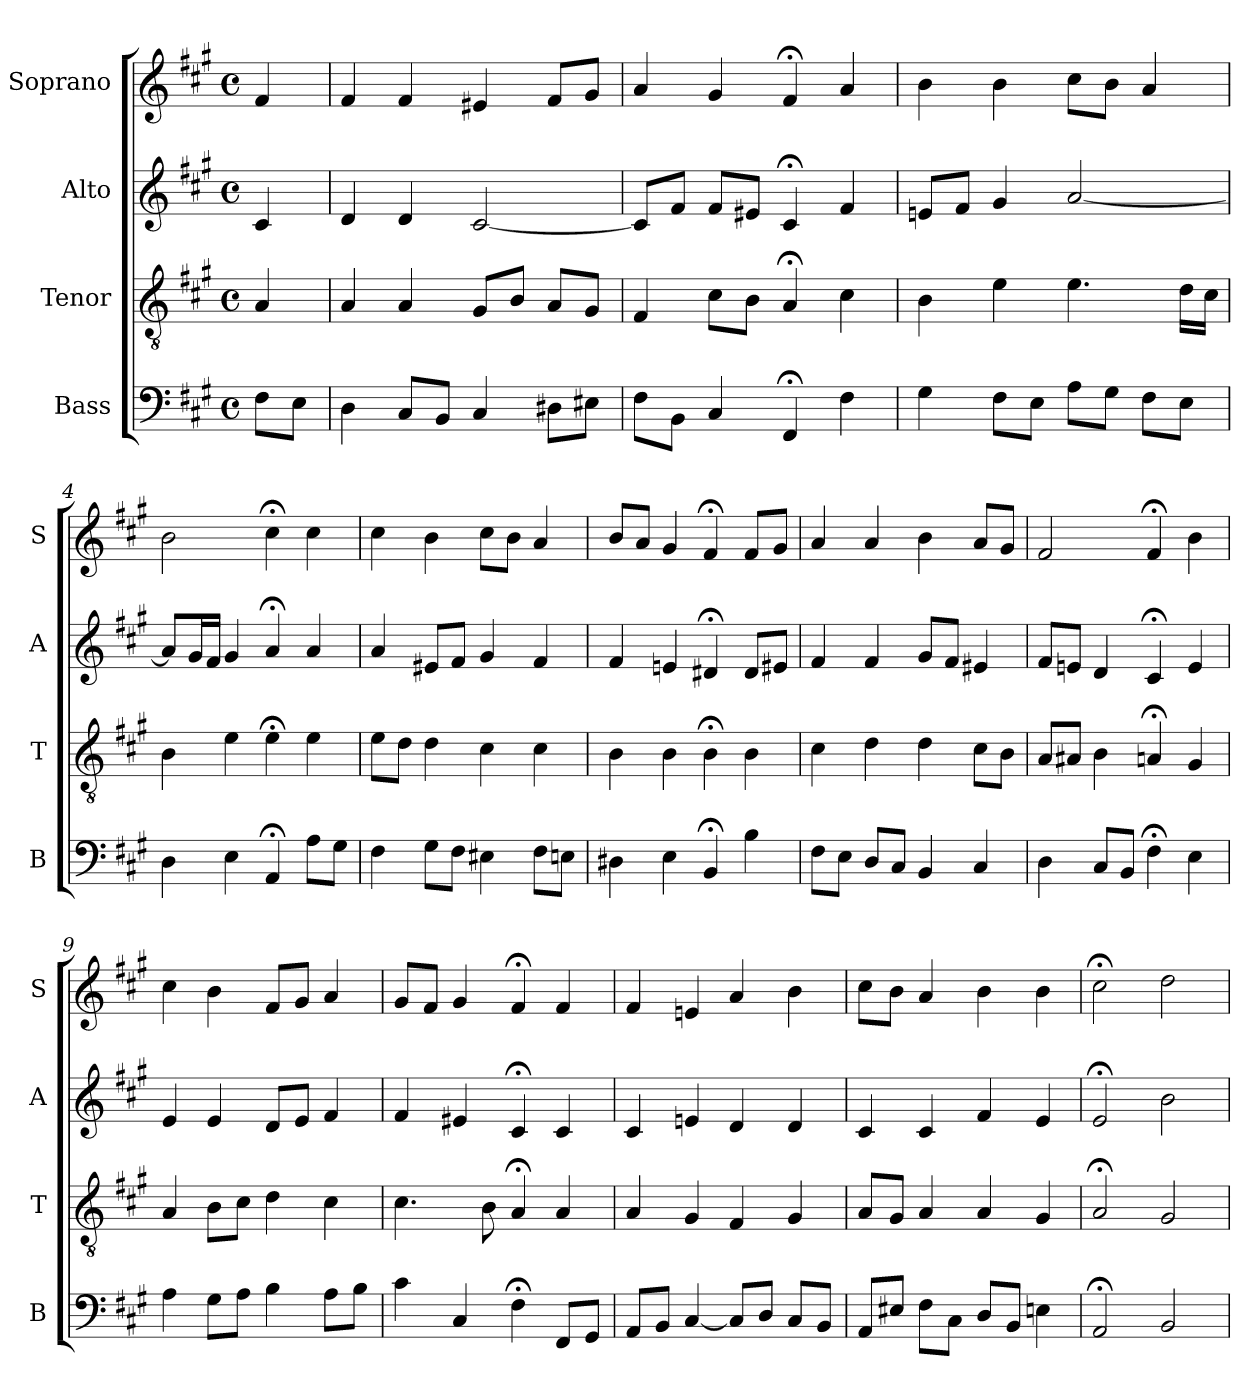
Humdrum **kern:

**kern	**kern	**kern	**kern
*part4	*part3	*part2	*part1
*staff4	*staff3	*staff2	*staff1
*I"Bass	*I"Tenor	*I"Alto	*I"Soprano
*I'B	*I'T	*I'A	*I'S
*clefF4	*clefGv2	*clefG2	*clefG2
*k[f#c#g#]	*k[f#c#g#]	*k[f#c#g#]	*k[f#c#g#]
*f#:	*f#:	*f#:	*f#:
*M4/4	*M4/4	*M4/4	*M4/4
*met(c)	*met(c)	*met(c)	*met(c)
*MM100	*MM100	*MM100	*MM100
=	=	=	=
8F#iL	4A	4c#	4f#
8EJ	.	.	.
=1	=1	=1	=1
4D	4A	4d	4f#
8C#L	4A	4d	4f#
8BBJ	.	.	.
4C#	8G#L	[2c#	4e#X
.	8BJ	.	.
8D#XL	8AL	.	8f#L
8E#XJ	8G#J	.	8g#J
=2	=2	=2	=2
8F#L	4F#i	8c#L]	4a
8BBiJ	.	8f#J	.
4C#i	8c#iL	8f#L	4g#
.	8BJ	8e#XJ	.
4FF#;<	4A;<	4c#;<	4f#;<
4F#	4c#	4f#	4a
=3	=3	=3	=3
4G#	4B	8enL	4b
.	.	8f#J	.
8F#L	4e	4g#	4b
8EJ	.	.	.
8AL	4.e	[2a	8cc#L
8G#J	.	.	8bJ
8F#L	.	.	4a
8EJ	16dLL	.	.
.	16c#JJ	.	.
=4	=4	=4	=4
4Di	4Bi	8aL]	2b
.	.	16g#L	.
.	.	16f#JJ	.
4Ei	4ei	4g#	.
4AA;<	4e;<	4a;<	4cc#;<
8AL	4e	4a	4cc#
8G#J	.	.	.
=5	=5	=5	=5
4F#	8eL	4a	4cc#
.	8dJ	.	.
8G#L	4d	8e#XL	4b
8F#J	.	8f#J	.
4E#X	4c#	4g#	8cc#L
.	.	.	8bJ
8F#L	4c#	4f#	4a
8EnJ	.	.	.
=6	=6	=6	=6
4D#X	4B	4f#	8bL
.	.	.	8aJ
4E	4B	4en	4g#
4BB;<	4B;<	4d#X;<	4f#;<
4B	4B	8d#L	8f#L
.	.	8e#XJ	8g#J
=7	=7	=7	=7
8F#L	4c#	4f#	4a
8EJ	.	.	.
8DL	4d	4f#	4a
8C#J	.	.	.
4BB	4d	8g#L	4b
.	.	8f#J	.
4C#	8c#L	4e#X	8aL
.	8BJ	.	8g#J
=8	=8	=8	=8
4D	8AL	8f#L	2f#
.	8A#XJ	8enJ	.
8C#L	4B	4d	.
8BBJ	.	.	.
4F#;<	4An;<	4c#;<	4f#;<
4E	4G#	4e	4b
=9	=9	=9	=9
4A	4A	4e	4cc#
8G#L	8BL	4e	4b
8AJ	8c#J	.	.
4B	4d	8dL	8f#L
.	.	8eJ	8g#J
8AL	4c#	4f#	4a
8BJ	.	.	.
=10	=10	=10	=10
4c#	4.c#	4f#	8g#L
.	.	.	8f#J
4C#	.	4e#X	4g#
.	8B	.	.
4F#;<	4A;<	4c#;<	4f#;<
8FF#L	4A	4c#	4f#
8GG#J	.	.	.
=11	=11	=11	=11
8AAL	4A	4c#	4f#
8BBJ	.	.	.
[4C#	4G#	4en	4en
8C#L]	4F#	4d	4a
8DJ	.	.	.
8C#L	4G#	4d	4b
8BBJ	.	.	.
=12	=12	=12	=12
8AAL	8AL	4c#	8cc#L
8E#XJ	8G#J	.	8bJ
8F#L	4A	4c#	4a
8C#J	.	.	.
8DL	4A	4f#	4b
8BBJ	.	.	.
4En	4G#	4e	4b
=13	=13	=13	=13
2AA;<	2A;<	2e;<	2cc#;<
2BB	2G#	2b	2dd
=	=	=	=
*-	*-	*-	*-
